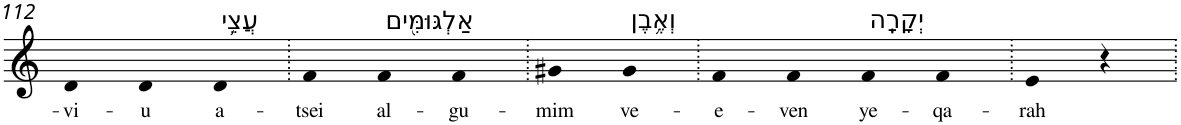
**kern	**text
*part1	*part1
*staff1	*staff1
*I"Piano	*
*I'Pno	*
!!LO:PB:g=z
*clefG2	*
*k[]	*
=112	=112
!	!LO:LY:b
4d	-vi-
!	!LO:LY:b
4d	-u
!LO:TX:a:t=עֲצֵ֥י	!
!	!LO:LY:b
4d	a-
=113.	=113.
!	!LO:LY:b
4f	-tsei
!LO:TX:a:t=אַלְגּוּמִּ֖ים	!
!	!LO:LY:b
4f	al-
!	!LO:LY:b
4f	-gu-
=114.	=114.
!	!LO:LY:b
4g#X	-mim
!LO:TX:a:t=וְאֶ֥בֶן	!
!	!LO:LY:b
4g#	ve-
=115.	=115.
!	!LO:LY:b
4f	-e-
!	!LO:LY:b
4f	-ven
!LO:TX:a:t=יְקָרָֽה	!
!	!LO:LY:b
4f	ye-
!	!LO:LY:b
4f	-qa-
=116.	=116.
!	!LO:LY:b
4e	-rah
4r	.
=.	=.
*-	*-
